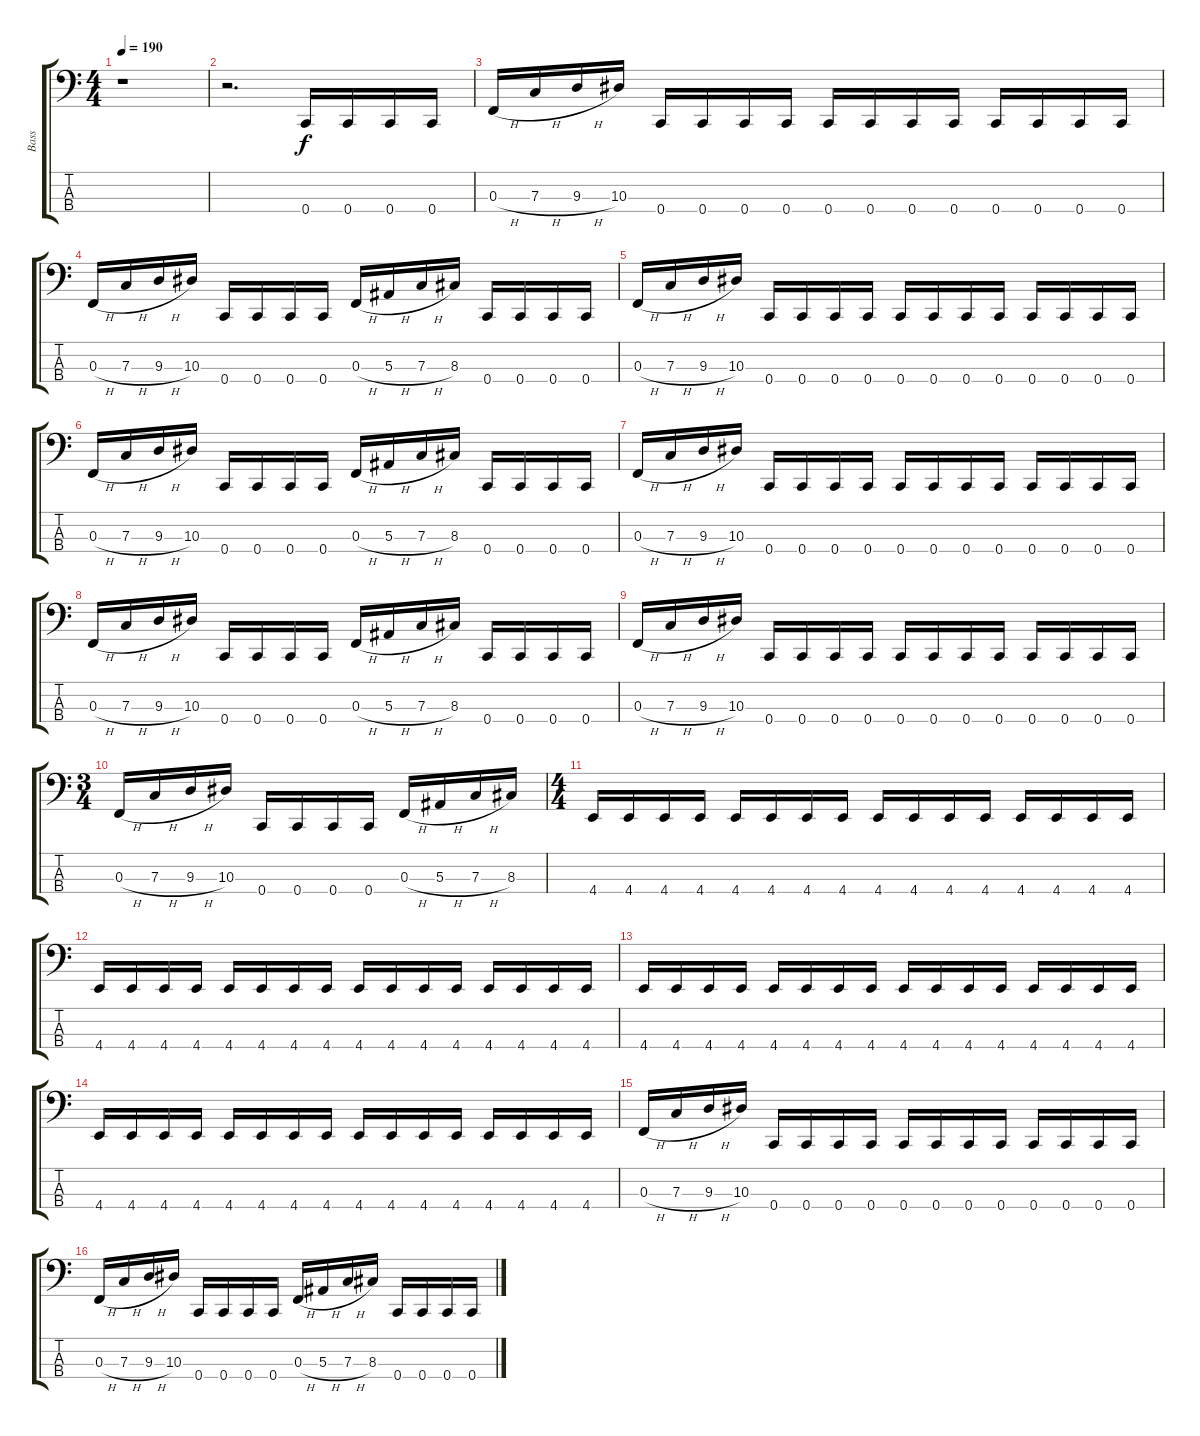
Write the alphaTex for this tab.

\track ("Bass" "Bass") {instrument electricbasspick}
\staff {score tabs}
\tuning (Eb2 Bb1 F1 C1) {hide}
\ts (4 4)
\tempo 190
\clef f4
\ks c
r.1{dy f} |
r.2{d} 0.4.16 0.4.16 0.4.16 0.4.16 |
0.3{h}.16 7.3{h}.16 9.3{h}.16 10.3.16 0.4.16 0.4.16 0.4.16 0.4.16 0.4.16 0.4.16 0.4.16 0.4.16 0.4.16 0.4.16 0.4.16 0.4.16 |
0.3{h}.16 7.3{h}.16 9.3{h}.16 10.3.16 0.4.16 0.4.16 0.4.16 0.4.16 0.3{h}.16 5.3{h}.16 7.3{h}.16 8.3.16 0.4.16 0.4.16 0.4.16 0.4.16 |
0.3{h}.16 7.3{h}.16 9.3{h}.16 10.3.16 0.4.16 0.4.16 0.4.16 0.4.16 0.4.16 0.4.16 0.4.16 0.4.16 0.4.16 0.4.16 0.4.16 0.4.16 |
0.3{h}.16 7.3{h}.16 9.3{h}.16 10.3.16 0.4.16 0.4.16 0.4.16 0.4.16 0.3{h}.16 5.3{h}.16 7.3{h}.16 8.3.16 0.4.16 0.4.16 0.4.16 0.4.16 |
0.3{h}.16 7.3{h}.16 9.3{h}.16 10.3.16 0.4.16 0.4.16 0.4.16 0.4.16 0.4.16 0.4.16 0.4.16 0.4.16 0.4.16 0.4.16 0.4.16 0.4.16 |
0.3{h}.16 7.3{h}.16 9.3{h}.16 10.3.16 0.4.16 0.4.16 0.4.16 0.4.16 0.3{h}.16 5.3{h}.16 7.3{h}.16 8.3.16 0.4.16 0.4.16 0.4.16 0.4.16 |
0.3{h}.16 7.3{h}.16 9.3{h}.16 10.3.16 0.4.16 0.4.16 0.4.16 0.4.16 0.4.16 0.4.16 0.4.16 0.4.16 0.4.16 0.4.16 0.4.16 0.4.16 |
\ts (3 4)
0.3{h}.16 7.3{h}.16 9.3{h}.16 10.3.16 0.4.16 0.4.16 0.4.16 0.4.16 0.3{h}.16 5.3{h}.16 7.3{h}.16 8.3.16 |
\ts (4 4)
4.4.16 4.4.16 4.4.16 4.4.16 4.4.16 4.4.16 4.4.16 4.4.16 4.4.16 4.4.16 4.4.16 4.4.16 4.4.16 4.4.16 4.4.16 4.4.16 |
4.4.16 4.4.16 4.4.16 4.4.16 4.4.16 4.4.16 4.4.16 4.4.16 4.4.16 4.4.16 4.4.16 4.4.16 4.4.16 4.4.16 4.4.16 4.4.16 |
4.4.16 4.4.16 4.4.16 4.4.16 4.4.16 4.4.16 4.4.16 4.4.16 4.4.16 4.4.16 4.4.16 4.4.16 4.4.16 4.4.16 4.4.16 4.4.16 |
4.4.16 4.4.16 4.4.16 4.4.16 4.4.16 4.4.16 4.4.16 4.4.16 4.4.16 4.4.16 4.4.16 4.4.16 4.4.16 4.4.16 4.4.16 4.4.16 |
0.3{h}.16 7.3{h}.16 9.3{h}.16 10.3.16 0.4.16 0.4.16 0.4.16 0.4.16 0.4.16 0.4.16 0.4.16 0.4.16 0.4.16 0.4.16 0.4.16 0.4.16 |
0.3{h}.16 7.3{h}.16 9.3{h}.16 10.3.16 0.4.16 0.4.16 0.4.16 0.4.16 0.3{h}.16 5.3{h}.16 7.3{h}.16 8.3.16 0.4.16 0.4.16 0.4.16 0.4.16
